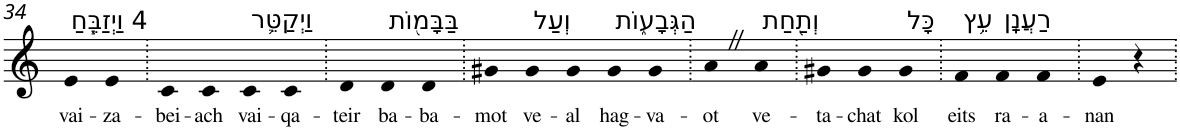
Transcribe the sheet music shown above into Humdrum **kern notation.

**kern	**text
*part1	*part1
*staff1	*staff1
*I"Piano	*
*I'Pno	*
!!LO:PB:g=z
*clefG2	*
*k[]	*
=34	=34
!LO:TX:a:t=4 וַיְזַבֵּ֧חַ	!
!	!LO:LY:b
4e	vai-
!	!LO:LY:b
4e	-za-
=35.	=35.
!	!LO:LY:b
4c	-bei-
!	!LO:LY:b
4c	-ach
!LO:TX:a:t=וַיְקַטֵּ֛ר	!
!	!LO:LY:b
4c	vai-
!	!LO:LY:b
4c	-qa-
=36.	=36.
!	!LO:LY:b
4d	-teir
!LO:TX:a:t=בַּבָּמ֖וֹת	!
!	!LO:LY:b
4d	ba-
!	!LO:LY:b
4d	-ba-
=37.	=37.
!	!LO:LY:b
4g#X	-mot
!LO:TX:a:t=וְעַל	!
!	!LO:LY:b
4g#	ve-
!	!LO:LY:b
4g#	-al
!LO:TX:a:t=הַגְּבָע֑וֹת	!
!	!LO:LY:b
4g#	hag-
!	!LO:LY:b
4g#	-va-
=38.	=38.
!	!LO:LY:b
4aZ	-ot
!LO:TX:a:t=וְתַ֖חַת	!
!	!LO:LY:b
4a	ve-
=39.	=39.
!	!LO:LY:b
4g#X	-ta-
!	!LO:LY:b
4g#	-chat
!LO:TX:a:t=כָּל	!
!	!LO:LY:b
4g#	kol
=40.	=40.
!LO:TX:a:t=עֵ֥ץ	!
!	!LO:LY:b
4f	eits
!LO:TX:a:t=רַעֲנָֽן	!
!	!LO:LY:b
4f	ra-
!	!LO:LY:b
4f	-a-
=41.	=41.
!	!LO:LY:b
4e	-nan
4r	.
=.	=.
*-	*-
